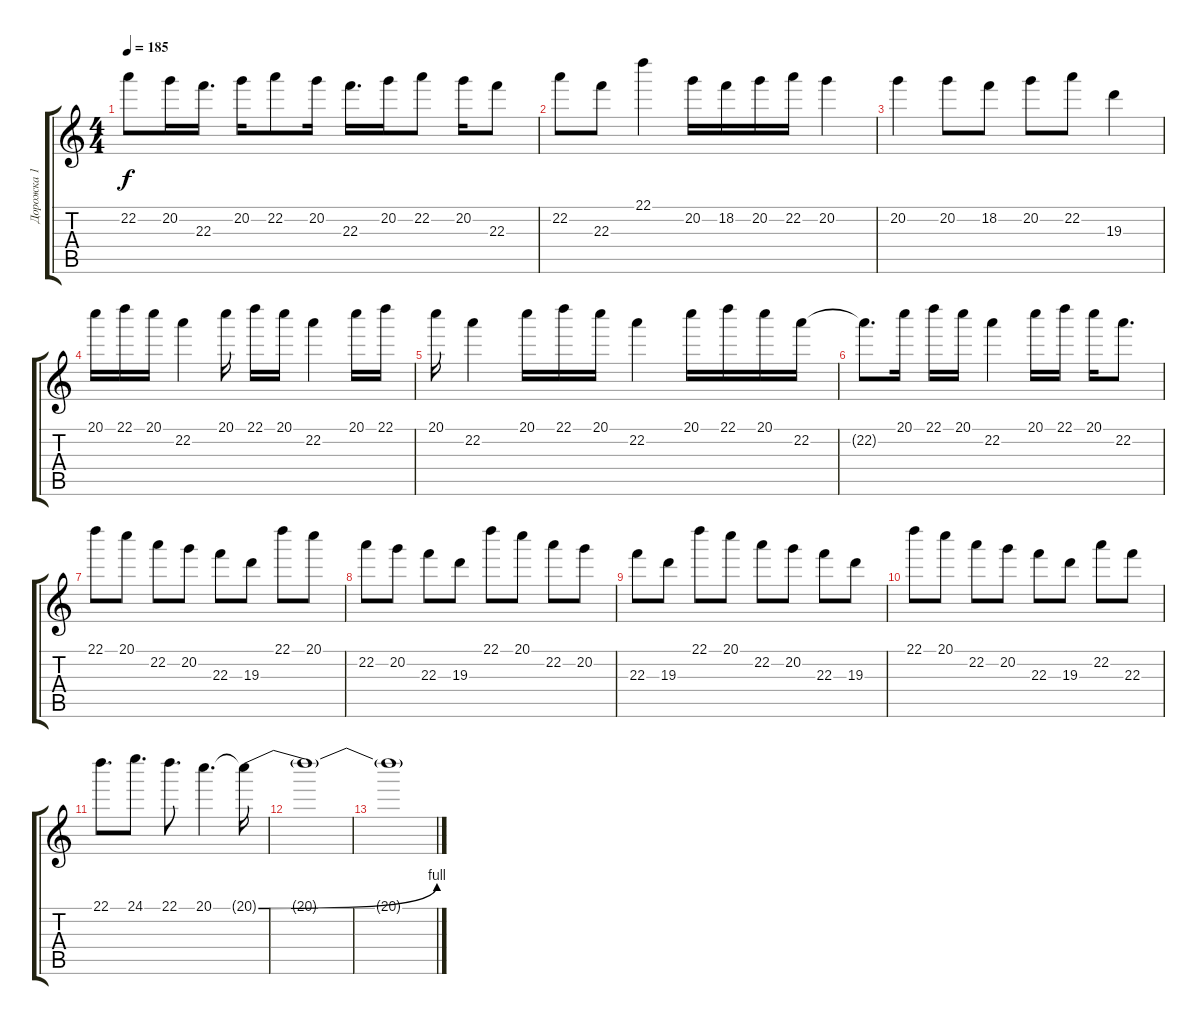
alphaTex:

\track ("Дорожка 1" "Дорожка 1") {instrument distortionguitar}
\staff {score tabs}
\tuning (E4 B3 G3 D3 A2 E2) {hide}
\ts (4 4)
\tempo 185
\clef g2
\ks c
22.2.8{dy f} 20.2.16 22.3.16{d} 20.2.16 22.2.8 20.2.16 22.3.16{d} 20.2.16 22.2.8 20.2.16 22.3.8 |
22.2.8 22.3.8 22.1.4 20.2.16 18.2.16 20.2.16 22.2.16 20.2.4 |
20.2.4 20.2.8 18.2.8 20.2.8 22.2.8 19.3.4 |
20.1.16 22.1.16 20.1.16 22.2.4 20.1.16 22.1.16 20.1.16 22.2.4 20.1.16 22.1.16 |
20.1.16 22.2.4 20.1.16 22.1.16 20.1.16 22.2.4 20.1.16 22.1.16 20.1.16 22.2.16 |
22.2{t}.8{d} 20.1.16 22.1.16 20.1.16 22.2.4 20.1.16 22.1.16 20.1.16 22.2.8{d} |
22.1.8 20.1.8 22.2.8 20.2.8 22.3.8 19.3.8 22.1.8 20.1.8 |
22.2.8 20.2.8 22.3.8 19.3.8 22.1.8 20.1.8 22.2.8 20.2.8 |
22.3.8 19.3.8 22.1.8 20.1.8 22.2.8 20.2.8 22.3.8 19.3.8 |
22.1.8 20.1.8 22.2.8 20.2.8 22.3.8 19.3.8 22.2.8 22.3.8 |
22.1.8{d} 24.1.8{d} 22.1.8{d} 20.1.4{d} 20.1{be (bend 0 0 60 4) t}.16 |
20.1{t}.1 |
20.1{t}.1
